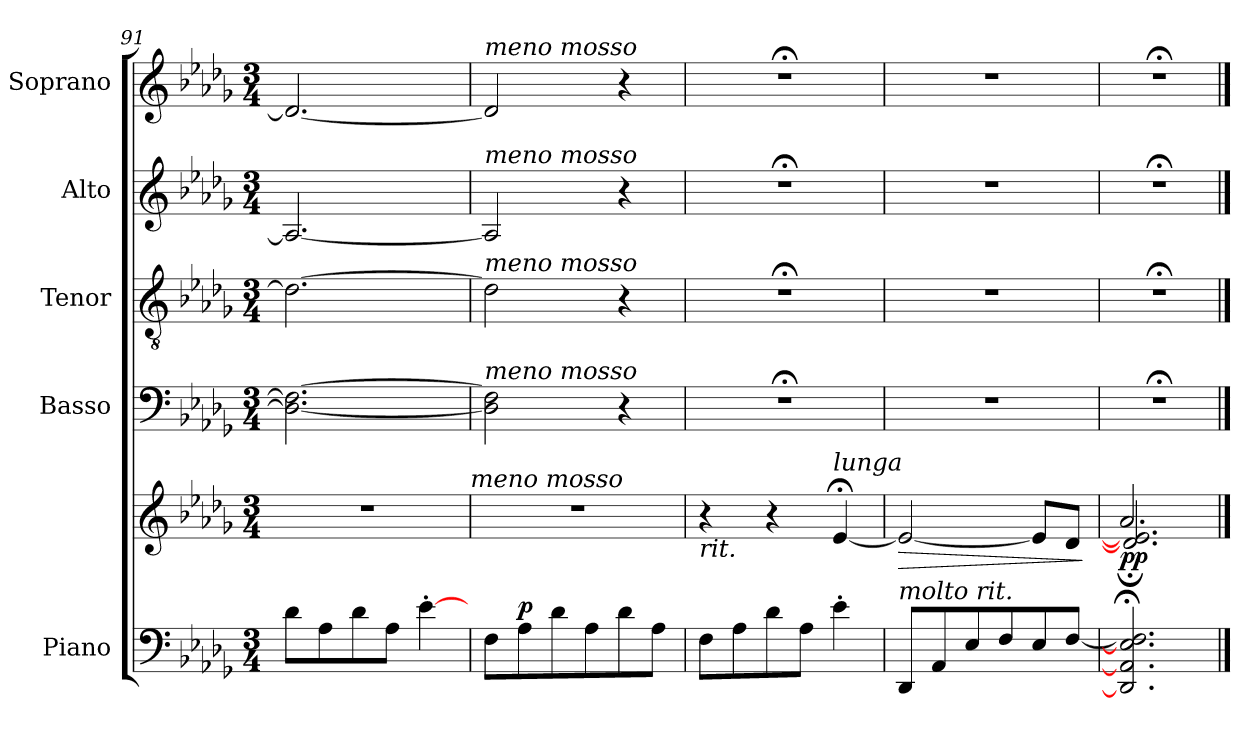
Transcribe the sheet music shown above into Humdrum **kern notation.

**kern	**kern	**dynam	**kern	**kern	**kern	**kern
*part5	*part5	*part5	*part4	*part3	*part2	*part1
*staff6	*staff5	*staff5/6	*staff4	*staff3	*staff2	*staff1
*I"Piano	*	*	*I"Basso	*I"Tenor	*I"Alto	*I"Soprano
*I'P	*	*	*I'B	*I'T	*I'A	*I'S
*clefF4	*clefG2	*	*clefF4	*clefGv2	*clefG2	*clefG2
*k[b-e-a-d-g-]	*k[b-e-a-d-g-]	*	*k[b-e-a-d-g-]	*k[b-e-a-d-g-]	*k[b-e-a-d-g-]	*k[b-e-a-d-g-]
*D-:	*D-:	*	*D-:	*D-:	*D-:	*D-:
*M3/4	*M3/4	*	*M3/4	*M3/4	*M3/4	*M3/4
=91	=91	=91	=91	=91	=91	=91
!	!LO:N:vis=1	!	!	!	!	!
*	*^	*	*	*	*	*
8d-L	2.r	2ryy	.	2.D-_ 2.F_	2.d-_	2.A-_	2.d-_
8A-	.	.	.	.	.	.	.
8d-	.	.	.	.	.	.	.
8A-J	.	.	.	.	.	.	.
[4e-'	.	4ryy	.	.	.	.	.
!	!	!LO:TX:a:i:t=meno mosso	!	!	!	!	!
=92	=92	=92	=92	=92	=92	=92	=92
!	!	!	!	!	!	!	!LO:TX:a:i:t=meno mosso
!	!	!	!	!	!	!LO:TX:a:i:t=meno mosso	!
!	!	!	!	!	!LO:TX:a:i:t=meno mosso	!	!
!	!	!	!	!LO:TX:a:i:t=meno mosso	!	!	!
!	!LO:N:vis=1	!	!	!	!	!	!
8FL	2.r	2ryy	.	2D-] 2F]	2d-]	2A-]	2d-]
!	!	!	!LO:DY:a=2	!	!	!	!
8A-	.	.	p	.	.	.	.
8d-	.	.	.	.	.	.	.
8A-	.	.	.	.	.	.	.
8d-	.	4ryy	.	4r	4r	4r	4r
8A-J	.	.	.	.	.	.	.
=93	=93	=93	=93	=93	=93	=93	=93
!	!LO:TX:b:i:t=rit.	!	!	!	!	!	!
!	!	!	!	!LO:N:vis=1	!LO:N:vis=1	!LO:N:vis=1	!LO:N:vis=1
8FL	4r	2ryy	.	2.r;<	2.r;<	2.r;<	2.r;<
8A-	.	.	.	.	.	.	.
8d-	4r	.	.	.	.	.	.
8A-J	.	.	.	.	.	.	.
!	!LO:TX:a:i:t=lunga	!	!	!	!	!	!
4e-'	[4e-;</	4ryy	.	.	.	.	.
=94	=94	=94	=94	=94	=94	=94	=94
!LO:TX:a:i:t=molto rit.	!	!	!	!	!	!	!
!	!	!	!LO:HP:b	!LO:N:vis=1	!LO:N:vis=1	!LO:N:vis=1	!LO:N:vis=1
8DD-L	2e-/_	2ryy	>	2.r	2.r	2.r	2.r
8AA-	.	.	.	.	.	.	.
8E-	.	.	.	.	.	.	.
8F	.	.	.	.	.	.	.
8E-	8e-/L]	4ryy	.	.	.	.	.
[8FJ	8d-/J	.	.	.	.	.	.
*	*v	*v	*	*	*	*	*
.	.	]	.	.	.	.
=95	=95	=95	=95	=95	=95	=95
*	*^	*	*	*	*	*
!	!	!	!LO:DY:b	!LO:N:vis=1	!LO:N:vis=1	!LO:N:vis=1	!LO:N:vis=1
2.DD-];< 2.AA-];< 2.E-];< 2.F];<	2.a-/	2.d-/];< 2.e-/];<	pp	2.r;<	2.r;<	2.r;<	2.r;<
*	*v	*v	*	*	*	*	*
==	==	==	==	==	==	==
*-	*-	*-	*-	*-	*-	*-
